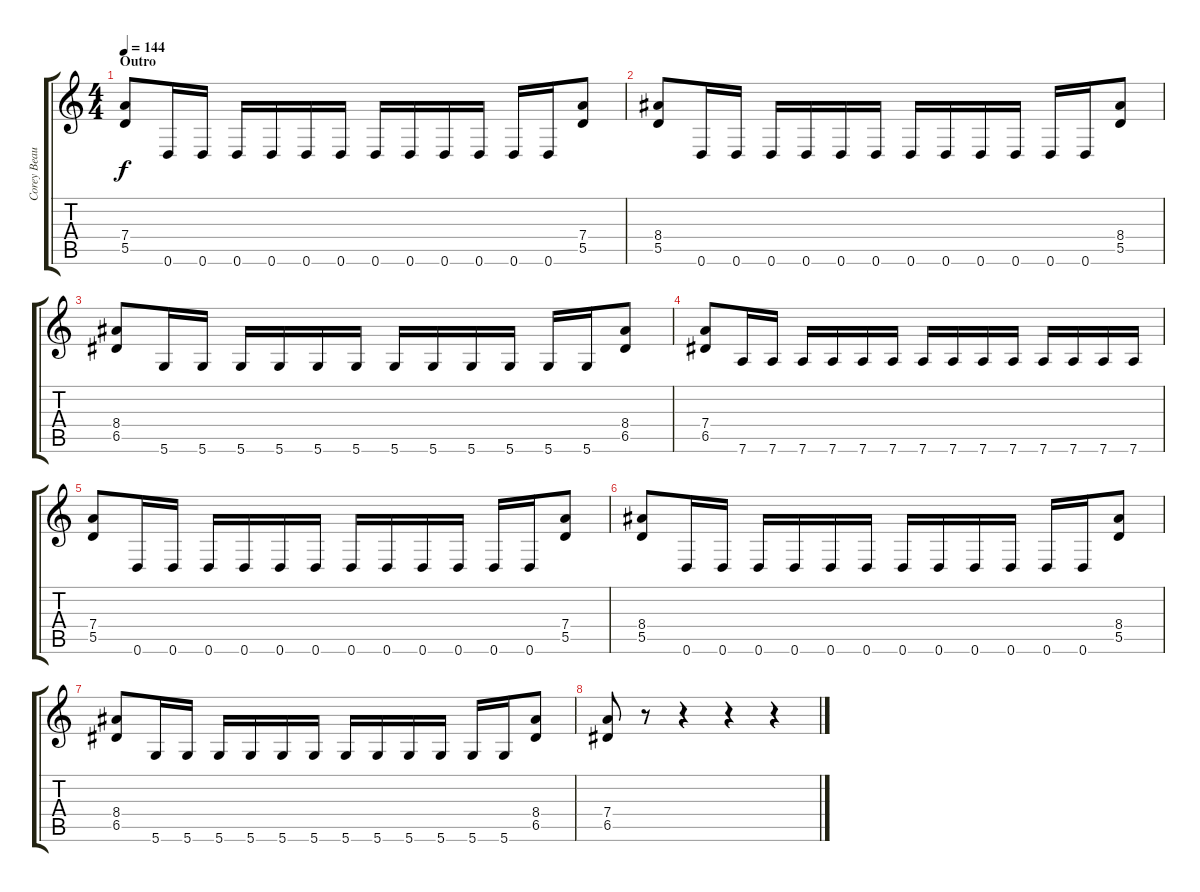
\track ("Corey Beaulieu" "Corey Beau") {instrument distortionguitar}
\staff {score tabs}
\tuning (E4 B3 G3 D3 A2 D2) {hide}
\ts (4 4)
\section ("" "Outro")
\tempo 144
\clef g2
\ks c
(7.4 5.5).8{dy f} 0.6.16 0.6.16 0.6.16 0.6.16 0.6.16 0.6.16 0.6.16 0.6.16 0.6.16 0.6.16 0.6.16 0.6.16 (7.4 5.5).8 |
(8.4 5.5).8 0.6.16 0.6.16 0.6.16 0.6.16 0.6.16 0.6.16 0.6.16 0.6.16 0.6.16 0.6.16 0.6.16 0.6.16 (8.4 5.5).8 |
(8.4 6.5).8 5.6.16 5.6.16 5.6.16 5.6.16 5.6.16 5.6.16 5.6.16 5.6.16 5.6.16 5.6.16 5.6.16 5.6.16 (8.4 6.5).8 |
(7.4 6.5).8 7.6.16 7.6.16 7.6.16 7.6.16 7.6.16 7.6.16 7.6.16 7.6.16 7.6.16 7.6.16 7.6.16 7.6.16 7.6.16 7.6.16 |
(7.4 5.5).8 0.6.16 0.6.16 0.6.16 0.6.16 0.6.16 0.6.16 0.6.16 0.6.16 0.6.16 0.6.16 0.6.16 0.6.16 (7.4 5.5).8 |
(8.4 5.5).8 0.6.16 0.6.16 0.6.16 0.6.16 0.6.16 0.6.16 0.6.16 0.6.16 0.6.16 0.6.16 0.6.16 0.6.16 (8.4 5.5).8 |
(8.4 6.5).8 5.6.16 5.6.16 5.6.16 5.6.16 5.6.16 5.6.16 5.6.16 5.6.16 5.6.16 5.6.16 5.6.16 5.6.16 (8.4 6.5).8 |
(7.4 6.5).8 r.8 r.4 r.4 r.4
